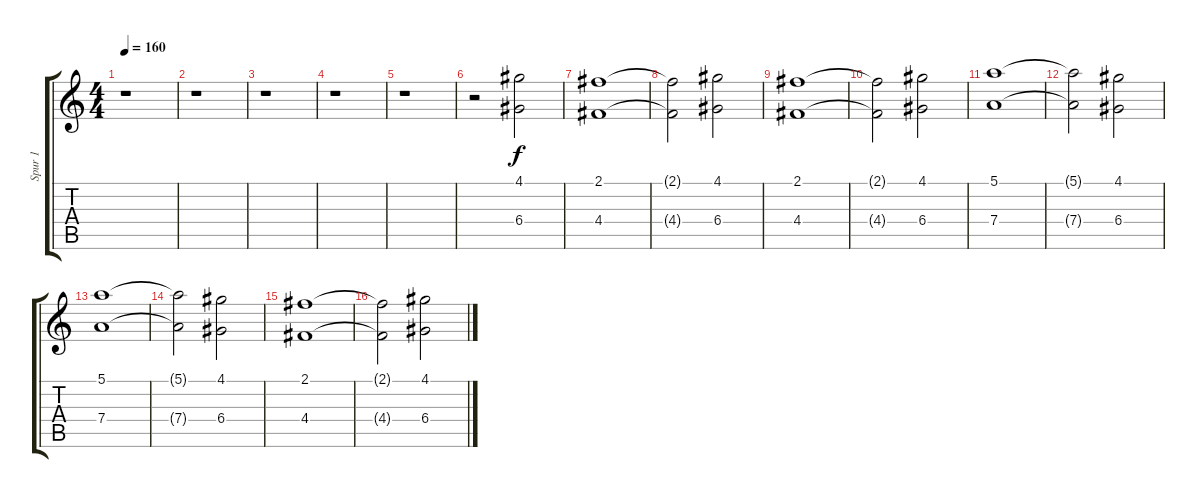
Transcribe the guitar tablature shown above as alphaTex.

\track ("Spur 1" "Spur 1") {instrument electricguitarclean}
\staff {score tabs}
\tuning (E4 B3 G3 D3 A2 E2) {hide}
\ts (4 4)
\tempo 160
\clef g2
\ks c
r.1{dy f} |
r.1 |
r.1 |
r.1 |
r.1 |
r.2 (4.1 6.4).2 |
(2.1 4.4).1 |
(2.1{t} 4.4{t}).2 (4.1 6.4).2 |
(2.1 4.4).1 |
(2.1{t} 4.4{t}).2 (4.1 6.4).2 |
(5.1 7.4).1 |
(5.1{t} 7.4{t}).2 (4.1 6.4).2 |
(5.1 7.4).1 |
(5.1{t} 7.4{t}).2 (4.1 6.4).2 |
(2.1 4.4).1 |
(2.1{t} 4.4{t}).2 (4.1 6.4).2
